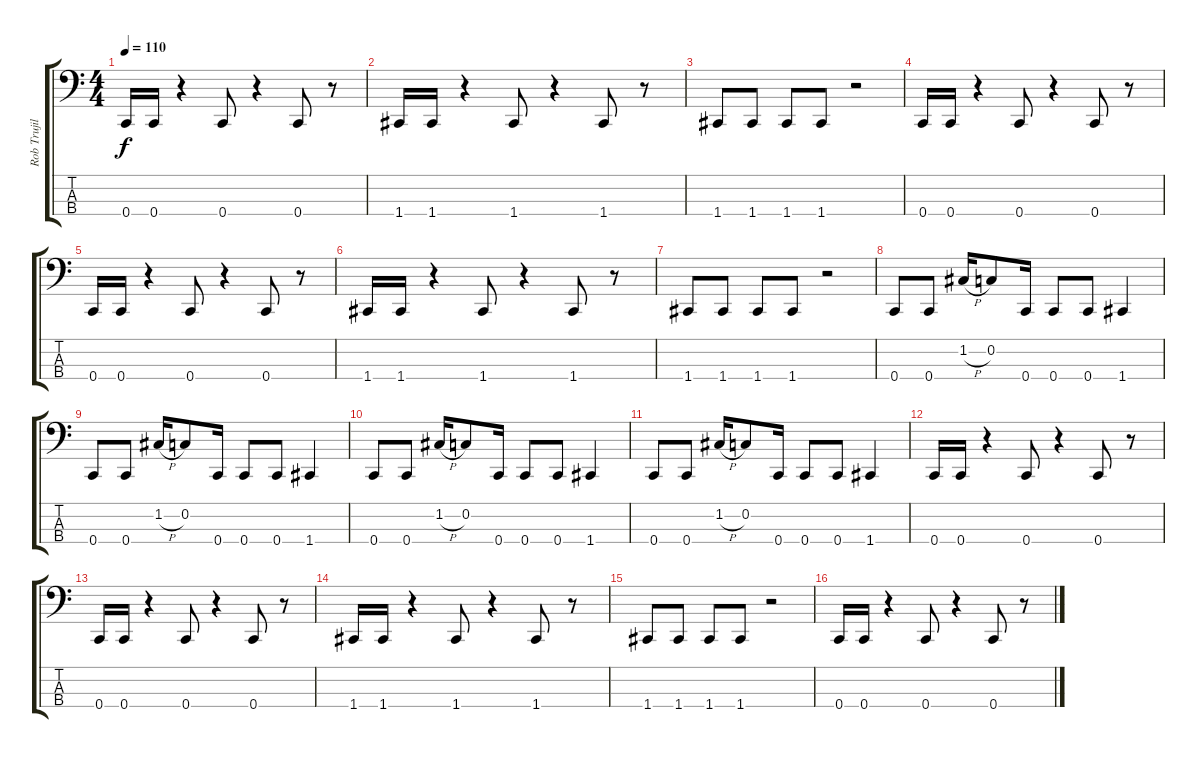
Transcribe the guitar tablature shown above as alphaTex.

\track ("Rob Trujillo" "Rob Trujil") {instrument electricbassfinger}
\staff {score tabs}
\tuning (F2 C2 G1 C1) {hide}
\ts (4 4)
\tempo 110
\clef f4
\ks c
0.4.16{dy f} 0.4.16 r.4 0.4.8 r.4 0.4.8 r.8 |
1.4.16 1.4.16 r.4 1.4.8 r.4 1.4.8 r.8 |
1.4.8 1.4.8 1.4.8 1.4.8 r.2 |
0.4.16 0.4.16 r.4 0.4.8 r.4 0.4.8 r.8 |
0.4.16 0.4.16 r.4 0.4.8 r.4 0.4.8 r.8 |
1.4.16 1.4.16 r.4 1.4.8 r.4 1.4.8 r.8 |
1.4.8 1.4.8 1.4.8 1.4.8 r.2 |
0.4.8 0.4.8 1.2{h}.16 0.2.8 0.4.16 0.4.8 0.4.8 1.4.4 |
0.4.8 0.4.8 1.2{h}.16 0.2.8 0.4.16 0.4.8 0.4.8 1.4.4 |
0.4.8 0.4.8 1.2{h}.16 0.2.8 0.4.16 0.4.8 0.4.8 1.4.4 |
0.4.8 0.4.8 1.2{h}.16 0.2.8 0.4.16 0.4.8 0.4.8 1.4.4 |
0.4.16 0.4.16 r.4 0.4.8 r.4 0.4.8 r.8 |
0.4.16 0.4.16 r.4 0.4.8 r.4 0.4.8 r.8 |
1.4.16 1.4.16 r.4 1.4.8 r.4 1.4.8 r.8 |
1.4.8 1.4.8 1.4.8 1.4.8 r.2 |
0.4.16 0.4.16 r.4 0.4.8 r.4 0.4.8 r.8
